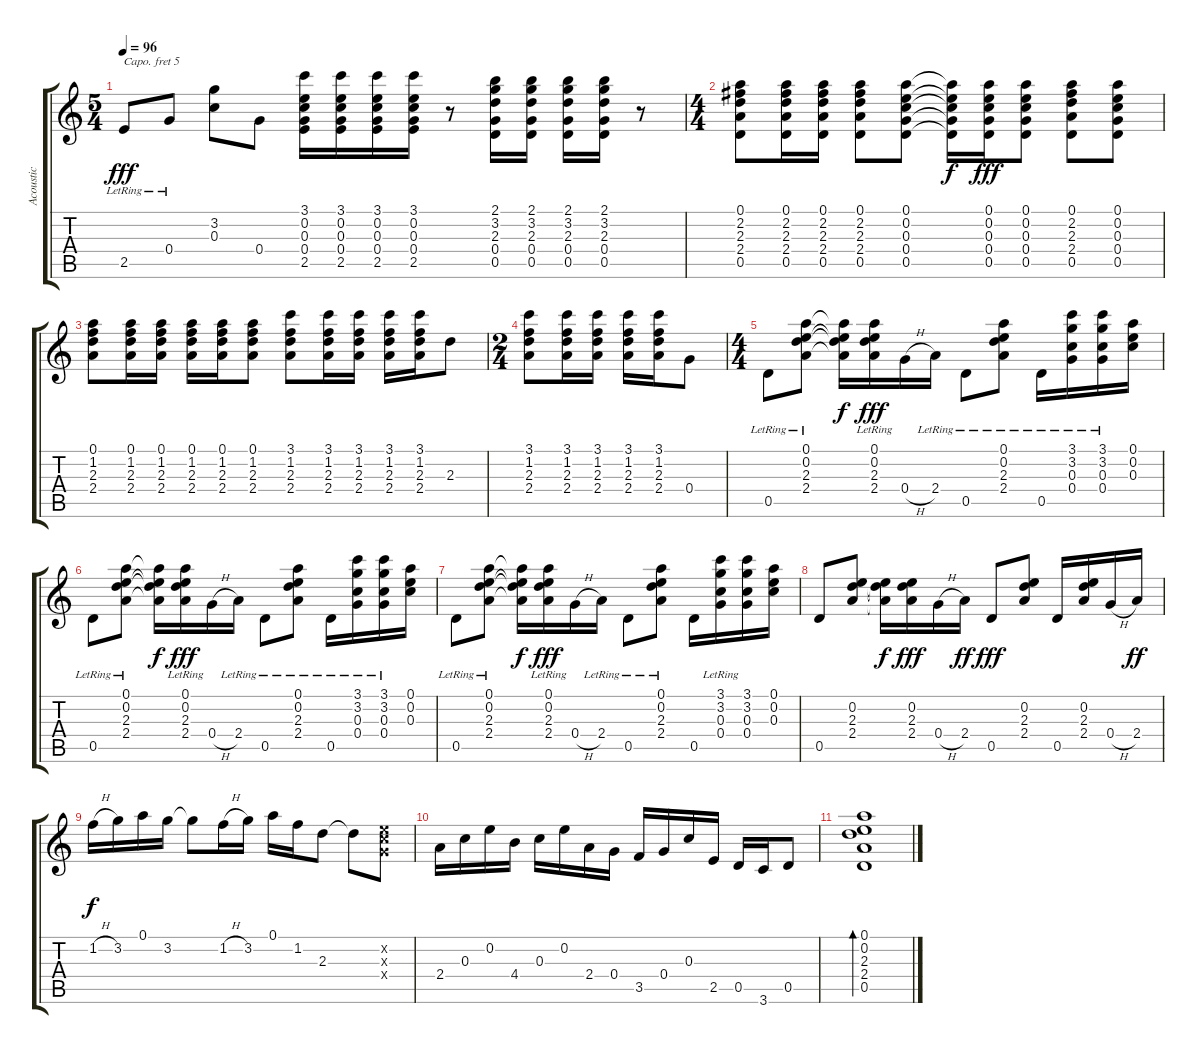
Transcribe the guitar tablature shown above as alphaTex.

\track ("Acoustic" "Acoustic") {instrument acousticguitarsteel}
\staff {score tabs}
\capo 5
\tuning (E4 B3 G3 D3 A2 E2) {hide}
\ts (5 4)
\tempo 96
\clef g2
\ks c
2.5{lr}.8{dy fff} 0.4{lr}.8 (3.2 0.3).8 0.4.8 (3.1 0.2 0.3 0.4 2.5).16 (3.1 0.2 0.3 0.4 2.5).16 (3.1 0.2 0.3 0.4 2.5).16 (3.1 0.2 0.3 0.4 2.5).16 r.8 (2.1 3.2 2.3 0.4 0.5).16 (2.1 3.2 2.3 0.4 0.5).16 (2.1 3.2 2.3 0.4 0.5).16 (2.1 3.2 2.3 0.4 0.5).16 r.8 |
\ts (4 4)
(0.1 2.2 2.3 2.4 0.5).8 (0.1 2.2 2.3 2.4 0.5).16 (0.1 2.2 2.3 2.4 0.5).16 (0.1 2.2 2.3 2.4 0.5).8 (0.1 0.2 0.3 0.4 0.5).8 (0.1{t} 0.2{t} 0.3{t} 0.4{t} 0.5{t}).16{dy f} (0.1 0.2 0.3 0.4 0.5).16{dy fff} (0.1 0.2 0.3 0.4 0.5).8 (0.1 2.2 2.3 2.4 0.5).8 (0.1 0.2 0.3 0.4 0.5).8 |
(0.1 1.2 2.3 2.4).8 (0.1 1.2 2.3 2.4).16 (0.1 1.2 2.3 2.4).16 (0.1 1.2 2.3 2.4).16 (0.1 1.2 2.3 2.4).16 (0.1 1.2 2.3 2.4).8 (3.1 1.2 2.3 2.4).8 (3.1 1.2 2.3 2.4).16 (3.1 1.2 2.3 2.4).16 (3.1 1.2 2.3 2.4).16 (3.1 1.2 2.3 2.4).16 2.3.8 |
\ts (2 4)
(3.1 1.2 2.3 2.4).8 (3.1 1.2 2.3 2.4).16 (3.1 1.2 2.3 2.4).16 (3.1 1.2 2.3 2.4).16 (3.1 1.2 2.3 2.4).16 0.4.8 |
\ts (4 4)
0.5{lr}.8 (0.1{lr} 0.2{lr} 2.3{lr} 2.4{lr}).8 (0.1{t} 0.2{t} 2.3{t} 2.4{t}).16{dy f} (0.1{lr} 0.2{lr} 2.3{lr} 2.4{lr}).16{dy fff} 0.4{h}.16 2.4{lr}.16 0.5{lr}.8 (0.1{lr} 0.2{lr} 2.3{lr} 2.4{lr}).8 0.5{lr}.16 (3.1{lr} 3.2{lr} 0.3{lr} 0.4{lr}).16 (3.1{lr} 3.2{lr} 0.3{lr} 0.4{lr}).16 (0.1 0.2 0.3).16 |
0.5{lr}.8 (0.1{lr} 0.2{lr} 2.3{lr} 2.4{lr}).8 (0.1{t} 0.2{t} 2.3{t} 2.4{t}).16{dy f} (0.1{lr} 0.2{lr} 2.3{lr} 2.4{lr}).16{dy fff} 0.4{h}.16 2.4{lr}.16 0.5{lr}.8 (0.1{lr} 0.2{lr} 2.3{lr} 2.4{lr}).8 0.5{lr}.16 (3.1{lr} 3.2{lr} 0.3{lr} 0.4{lr}).16 (3.1{lr} 3.2{lr} 0.3{lr} 0.4{lr}).16 (0.1 0.2 0.3).16 |
0.5{lr}.8 (0.1{lr} 0.2{lr} 2.3{lr} 2.4{lr}).8 (0.1{t} 0.2{t} 2.3{t} 2.4{t}).16{dy f} (0.1{lr} 0.2{lr} 2.3{lr} 2.4{lr}).16{dy fff} 0.4{h}.16 2.4{lr}.16 0.5{lr}.8 (0.1{lr} 0.2{lr} 2.3{lr} 2.4{lr}).8 0.5.16 (3.1{lr} 3.2{lr} 0.3{lr} 0.4{lr}).16 (3.1 3.2 0.3 0.4).16 (0.1 0.2 0.3).16 |
0.5.8 (0.2 2.3 2.4).8 (0.2{t} 2.3{t} 2.4{t}).16{dy f} (0.2 2.3 2.4).16{dy fff} 0.4{h}.16 2.4.16{dy ff} 0.5.8{dy fff} (0.2 2.3 2.4).8 0.5.16 (0.2 2.3 2.4).16 0.4{h}.16 2.4.16{dy ff} |
1.2{h}.16{dy f} 3.2.16 0.1.16 3.2.16 3.2{t}.8 1.2{h}.16 3.2.16 0.1.16 1.2.16 2.3.8 2.3{t}.8 (0.2{x} 0.3{x} 0.4{x}).8 |
2.4.16 0.3.16 0.2.16 4.4.16 0.3.16 0.2.16 2.4.16 0.4.16 3.5.16 0.4.16 0.3.16 2.5.16 0.5.16 3.6.16 0.5.8 |
(0.1 0.2 2.3 2.4 0.5).1{bd 240}
